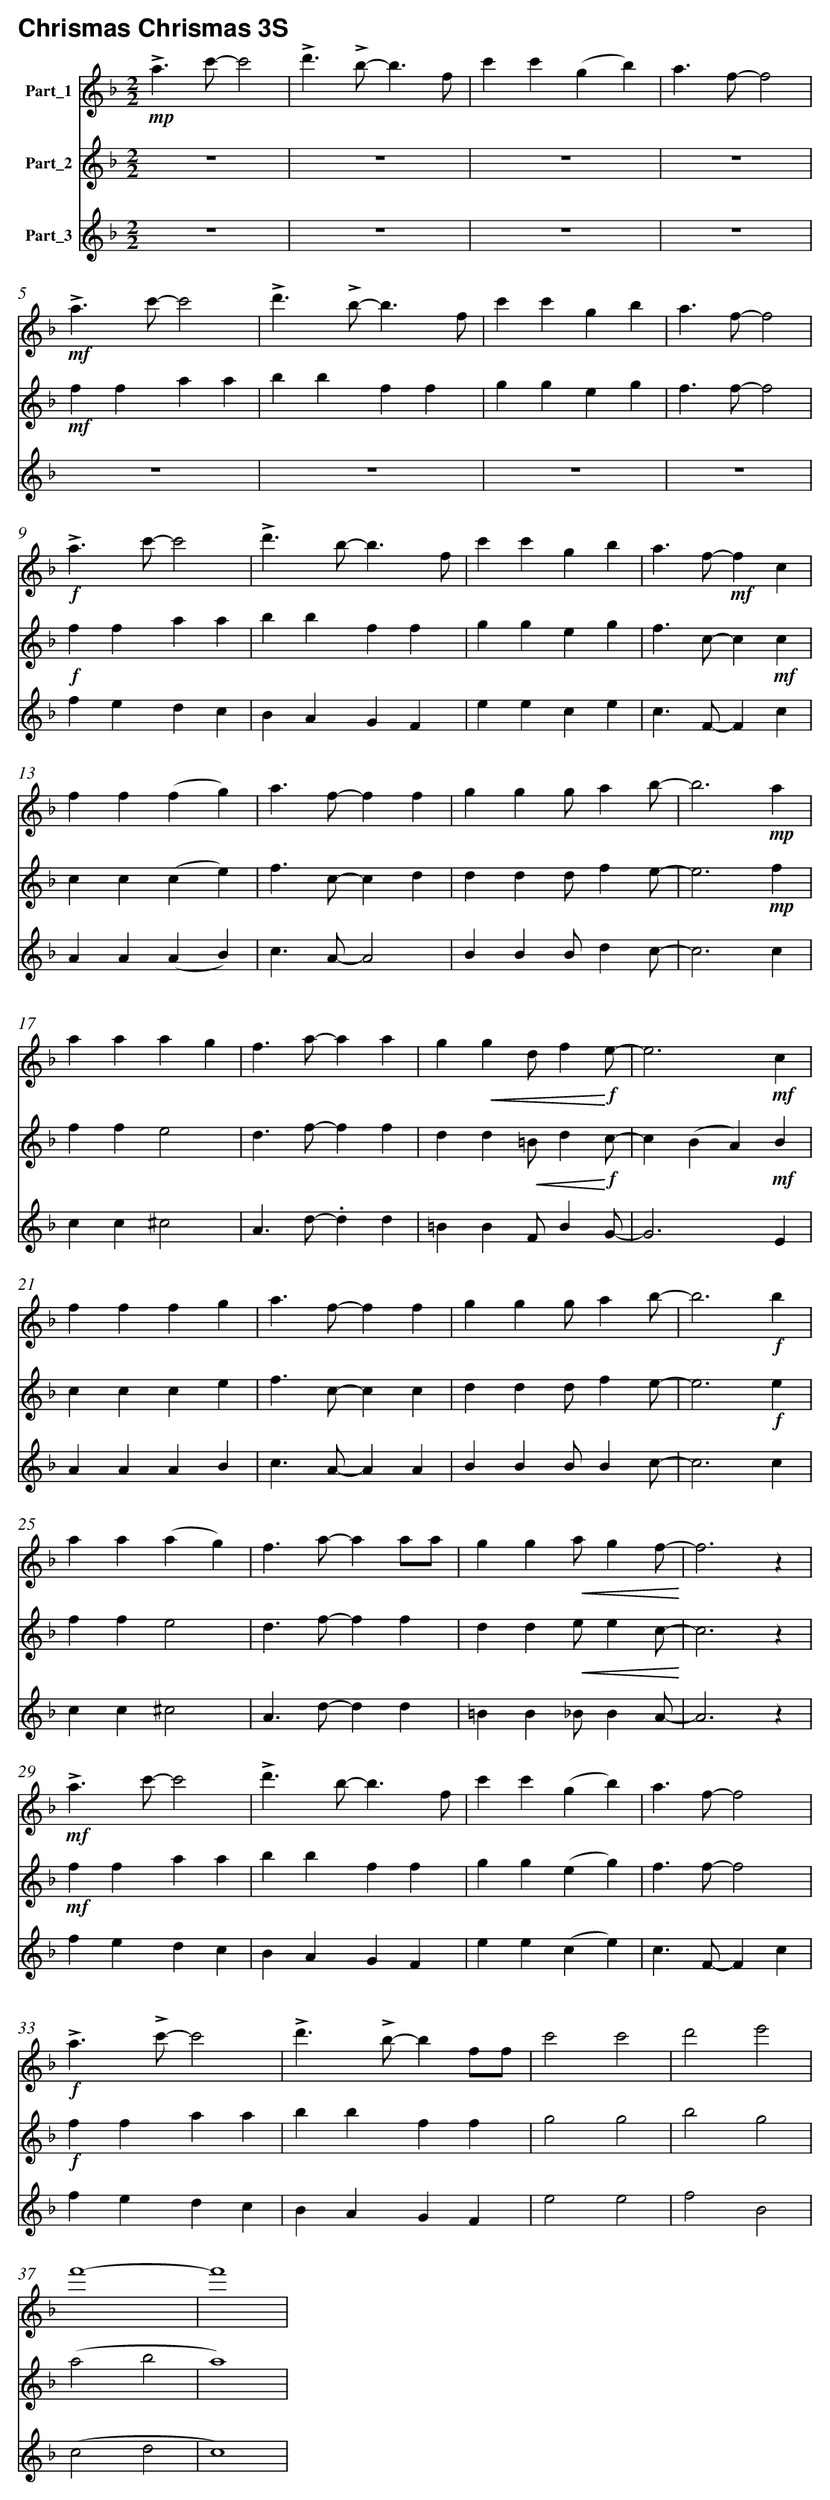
X:1
T:Chrismas Chrismas 3S
%%score 1 2 3
L:1/4
M:2/2
K:F
V:1 treble nm="Part_1"
V:2 treble nm="Part_2"
V:3 treble nm="Part_3"
V:1
!mp! !>!a3/2 c'/- c'2 | !>!d'3/2 !>!b/- b3/2 f/ | c' c' (g b) | a3/2 f/- f2 |$
!mf! !>!a3/2 c'/- c'2 | !>!d'3/2 !>!b/- b3/2 f/ | c' c' g b | a3/2 f/- f2 |$!f! !>!a3/2 c'/- c'2 |
!>!d'3/2 b/- b3/2 f/ | c' c' g b | a3/2 f/-!mf! f c |$ f f (f g) | a3/2 f/- f f | g g g/ a b/- |
b3!mp! a |$ a a a g | f3/2 a/- a a | g!<(! g d/ f!<)!!f! e/- | e3!mf! c |$ f f f g |
a3/2 f/- f f | g g g/ a b/- | b3!f! b |$ a a (a g) | f3/2 a/- a a/a/ | g g!<(! a/ g f/-!<)! |
f3 z |$!mf! !>!a3/2 c'/- c'2 | !>!d'3/2 b/- b3/2 f/ | c' c' (g b) | a3/2 f/- f2 |$
!f! !>!a3/2 !>!c'/- c'2 | !>!d'3/2 !>!b/- b f/f/ | c'2 c'2 | d'2 e'2 |$ f'4- | f'4 |
V:2
z4 | z4 | z4 | z4 |$!mf! f f a a | b b f f | g g e g | f3/2 f/- f2 |$!f! f f a a | b b f f |
g g e g | f3/2 c/- c!mf! c |$ c c (c e) | f3/2 c/- c d | d d d/ f e/- | e3!mp! f |$ f f e2 |
d3/2 f/- f f | d d!<(! =B/ d!<)!!f! c/- | c (B A)!mf! B |$ c c c e | f3/2 c/- c c | d d d/ f e/- |
e3!f! e |$ f f e2 | d3/2 f/- f f | d d!<(! e/ e c/-!<)! | c3 z |$!mf! f f a a | b b f f |
g g (e g) | f3/2 f/- f2 |$!f! f f a a | b b f f | g2 g2 | b2 g2 |$ (a2 b2 | a4) |
V:3
z4 | z4 | z4 | z4 |$ z4 | z4 | z4 | z4 |$ f e d c | B A G F | e e c e | c3/2 F/- F c |$
A A (A B) | c3/2 A/- A2 | B B B/ d c/- | c3 c |$ c c ^c2 | A3/2 d/- .d d | =B B F/ B G/- | G3 E |$
A A A B | c3/2 A/- A A | B B B/ B c/- | c3 c |$ c c ^c2 | A3/2 d/- d d | =B B _B/ B A/- | A3 z |$
f e d c | B A G F | e e (c e) | c3/2 F/- F c |$ f e d c | B A G F | e2 e2 | f2 B2 |$ (c2 d2 |
c4) |
